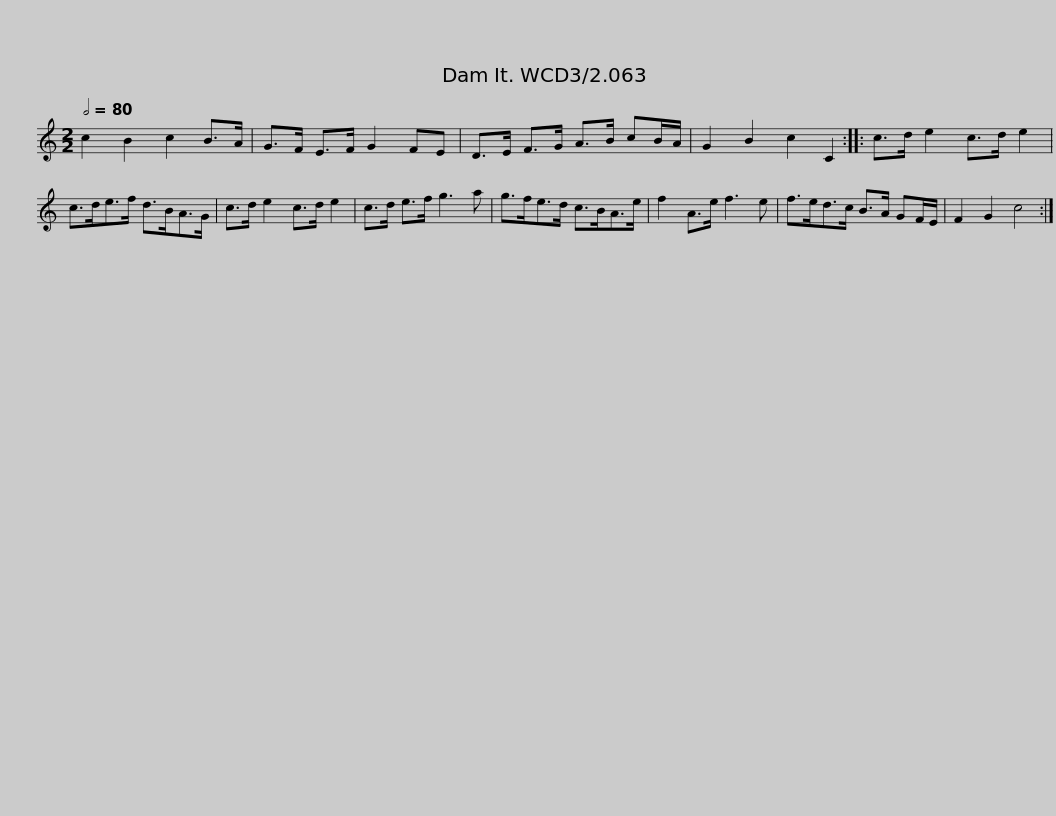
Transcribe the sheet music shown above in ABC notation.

X:1
L:1/8
Q:1/2=80
M:2/2
I:linebreak $
K:C
V:1 treble
V:1
 c2 B2 c2 B>A | G>F E>F G2 FE | D>E F>G A>B cB/A/ | G2 B2 c2 C2 :: c>d e2 c>d e2 | %5
 c>de>f d>BA>G |$ c>d e2 c>d e2 | c>d e>f g3 a | g>fe>d c>BA>e | f2 A>e f3 e | %10
 f>ed>c B>A GF/E/ | F2 G2 c4 :| %12
